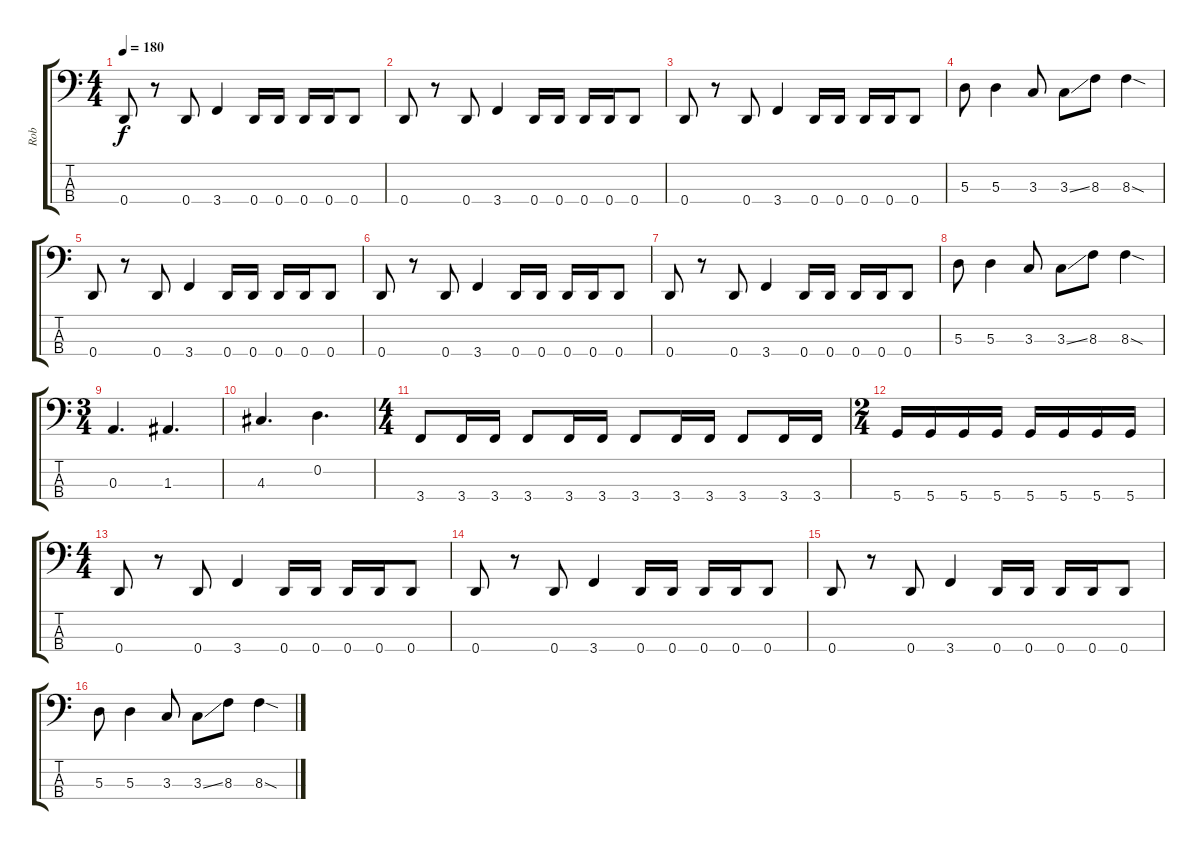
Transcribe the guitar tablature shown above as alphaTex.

\track ("Rob" "Rob") {instrument electricbasspick}
\staff {score tabs}
\tuning (G2 D2 A1 D1) {hide}
\ts (4 4)
\tempo 180
\clef f4
\ks c
0.4.8{dy f} r.8 0.4.8 3.4.4 0.4.16 0.4.16 0.4.16 0.4.16 0.4.8 |
0.4.8 r.8 0.4.8 3.4.4 0.4.16 0.4.16 0.4.16 0.4.16 0.4.8 |
0.4.8 r.8 0.4.8 3.4.4 0.4.16 0.4.16 0.4.16 0.4.16 0.4.8 |
5.3.8 5.3.4 3.3.8 3.3{ss}.8 8.3.8 8.3{sod}.4 |
0.4.8 r.8 0.4.8 3.4.4 0.4.16 0.4.16 0.4.16 0.4.16 0.4.8 |
0.4.8 r.8 0.4.8 3.4.4 0.4.16 0.4.16 0.4.16 0.4.16 0.4.8 |
0.4.8 r.8 0.4.8 3.4.4 0.4.16 0.4.16 0.4.16 0.4.16 0.4.8 |
5.3.8 5.3.4 3.3.8 3.3{ss}.8 8.3.8 8.3{sod}.4 |
\ts (3 4)
0.3.4{d} 1.3.4{d} |
4.3.4{d} 0.2.4{d} |
\ts (4 4)
3.4.8 3.4.16 3.4.16 3.4.8 3.4.16 3.4.16 3.4.8 3.4.16 3.4.16 3.4.8 3.4.16 3.4.16 |
\ts (2 4)
5.4.16 5.4.16 5.4.16 5.4.16 5.4.16 5.4.16 5.4.16 5.4.16 |
\ts (4 4)
0.4.8 r.8 0.4.8 3.4.4 0.4.16 0.4.16 0.4.16 0.4.16 0.4.8 |
0.4.8 r.8 0.4.8 3.4.4 0.4.16 0.4.16 0.4.16 0.4.16 0.4.8 |
0.4.8 r.8 0.4.8 3.4.4 0.4.16 0.4.16 0.4.16 0.4.16 0.4.8 |
5.3.8 5.3.4 3.3.8 3.3{ss}.8 8.3.8 8.3{sod}.4
